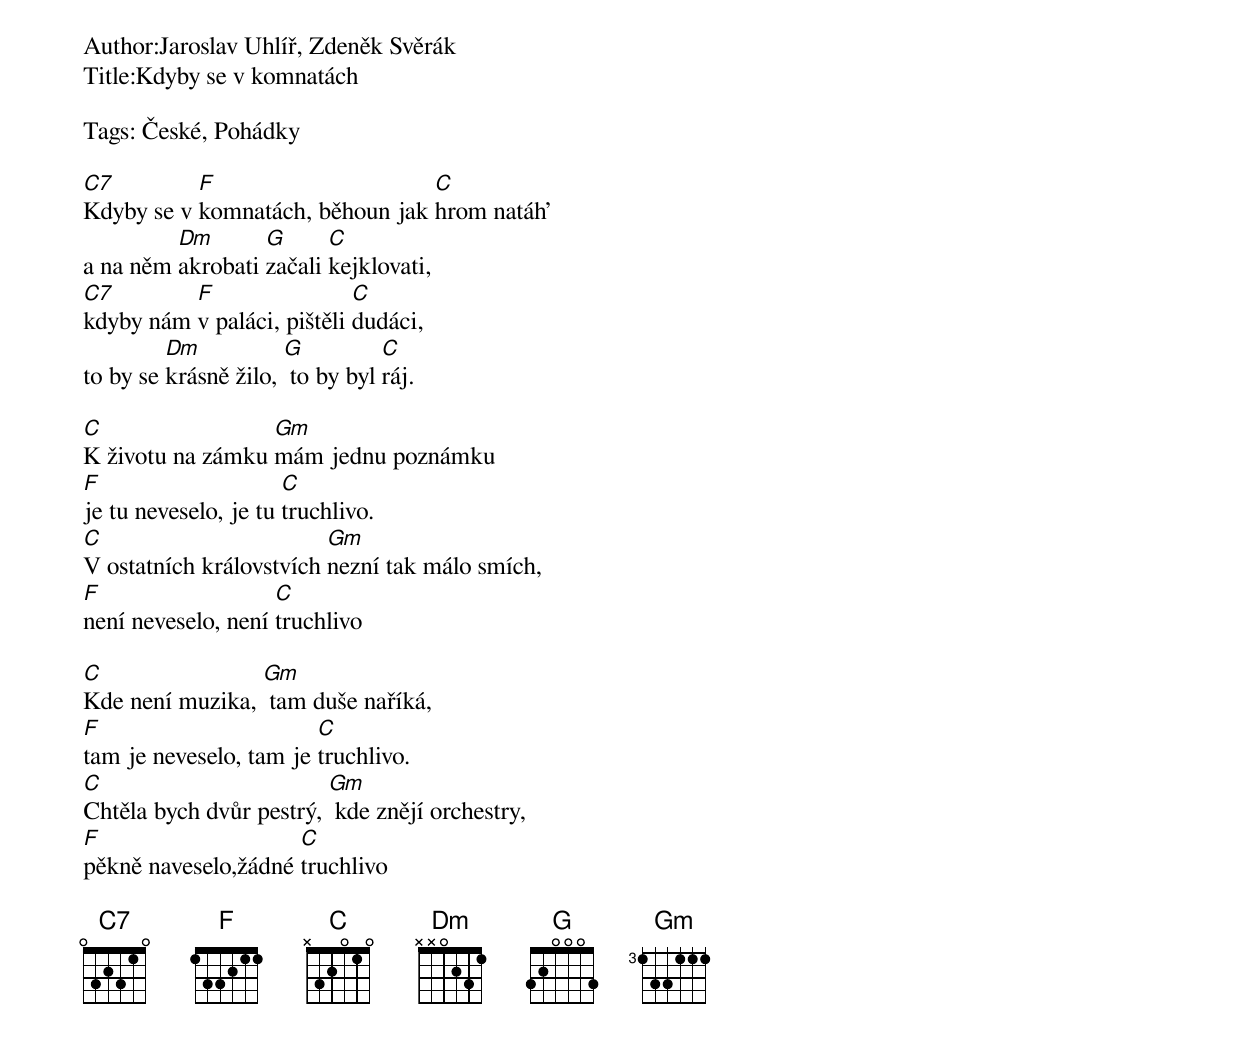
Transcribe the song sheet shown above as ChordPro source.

Author:Jaroslav Uhlíř, Zdeněk Svěrák
Title:Kdyby se v komnatách

Tags: České, Pohádky

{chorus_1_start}
[C7]Kdyby se v [F]komnatách, běhoun jak [C]hrom natáh'
a na něm [Dm]akrobati [G]začali [C]kejklovati,
[C7]kdyby nám [F]v paláci, pištěli [C]dudáci,
to by se [Dm]krásně žilo, [G] to by byl [C]ráj.
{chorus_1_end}

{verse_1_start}
[C]K životu na zámku [Gm]mám jednu poznámku
[F]je tu neveselo, je tu [C]truchlivo.
[C]V ostatních královstvích [Gm]nezní tak málo smích,
[F]není neveselo, není [C]truchlivo
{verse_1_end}

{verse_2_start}
[C]Kde není muzika, [Gm] tam duše naříká,
[F]tam je neveselo, tam je [C]truchlivo.
[C]Chtěla bych dvůr pestrý, [Gm] kde znějí orchestry,
[F]pěkně naveselo,žádné [C]truchlivo
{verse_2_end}

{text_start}
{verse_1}
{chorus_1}
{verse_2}
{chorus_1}
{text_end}
